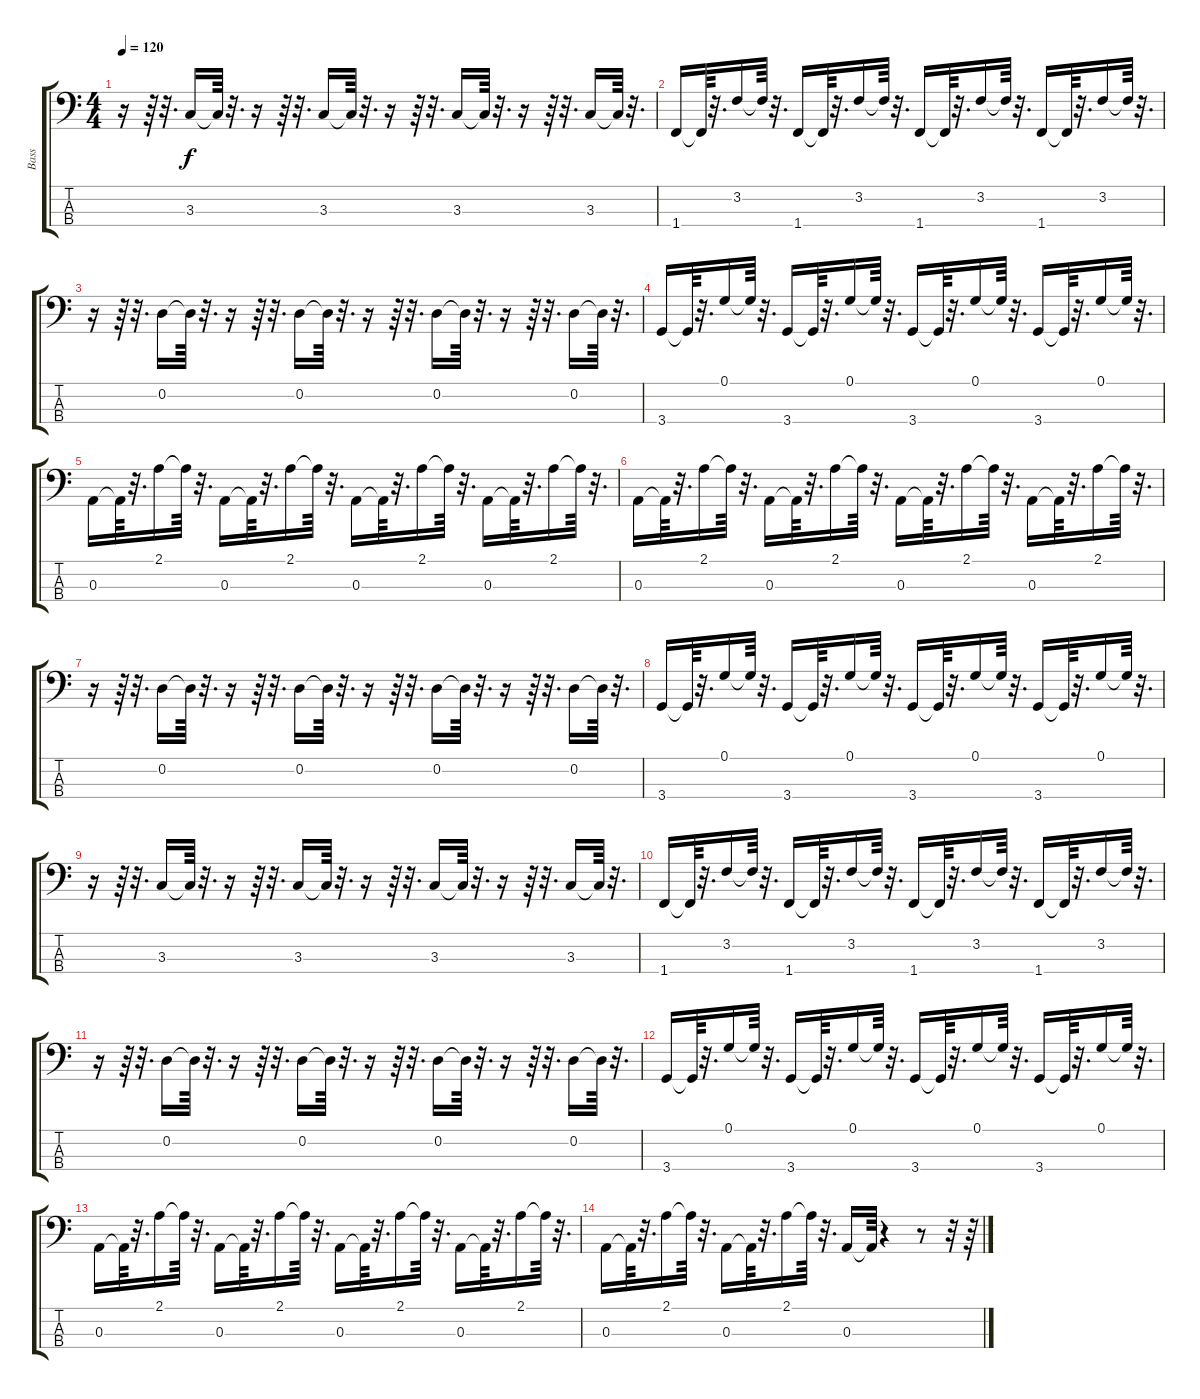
\track ("Bass" "Bass") {instrument electricbassfinger}
\staff {score tabs}
\tuning (G2 D2 A1 E1) {hide}
\ts (4 4)
\tempo 120
\clef f4
\ks c
r.16{dy f} r.64 r.32{d} 3.3.16 3.3{t}.64 r.32{d} r.16 r.64 r.32{d} 3.3.16 3.3{t}.64 r.32{d} r.16 r.64 r.32{d} 3.3.16 3.3{t}.64 r.32{d} r.16 r.64 r.32{d} 3.3.16 3.3{t}.64 r.32{d} |
1.4.16 1.4{t}.64 r.32{d} 3.2.16 3.2{t}.64 r.32{d} 1.4.16 1.4{t}.64 r.32{d} 3.2.16 3.2{t}.64 r.32{d} 1.4.16 1.4{t}.64 r.32{d} 3.2.16 3.2{t}.64 r.32{d} 1.4.16 1.4{t}.64 r.32{d} 3.2.16 3.2{t}.64 r.32{d} |
r.16 r.64 r.32{d} 0.2.16 0.2{t}.64 r.32{d} r.16 r.64 r.32{d} 0.2.16 0.2{t}.64 r.32{d} r.16 r.64 r.32{d} 0.2.16 0.2{t}.64 r.32{d} r.16 r.64 r.32{d} 0.2.16 0.2{t}.64 r.32{d} |
3.4.16 3.4{t}.64 r.32{d} 0.1.16 0.1{t}.64 r.32{d} 3.4.16 3.4{t}.64 r.32{d} 0.1.16 0.1{t}.64 r.32{d} 3.4.16 3.4{t}.64 r.32{d} 0.1.16 0.1{t}.64 r.32{d} 3.4.16 3.4{t}.64 r.32{d} 0.1.16 0.1{t}.64 r.32{d} |
0.3.16 0.3{t}.64 r.32{d} 2.1.16 2.1{t}.64 r.32{d} 0.3.16 0.3{t}.64 r.32{d} 2.1.16 2.1{t}.64 r.32{d} 0.3.16 0.3{t}.64 r.32{d} 2.1.16 2.1{t}.64 r.32{d} 0.3.16 0.3{t}.64 r.32{d} 2.1.16 2.1{t}.64 r.32{d} |
0.3.16 0.3{t}.64 r.32{d} 2.1.16 2.1{t}.64 r.32{d} 0.3.16 0.3{t}.64 r.32{d} 2.1.16 2.1{t}.64 r.32{d} 0.3.16 0.3{t}.64 r.32{d} 2.1.16 2.1{t}.64 r.32{d} 0.3.16 0.3{t}.64 r.32{d} 2.1.16 2.1{t}.64 r.32{d} |
r.16 r.64 r.32{d} 0.2.16 0.2{t}.64 r.32{d} r.16 r.64 r.32{d} 0.2.16 0.2{t}.64 r.32{d} r.16 r.64 r.32{d} 0.2.16 0.2{t}.64 r.32{d} r.16 r.64 r.32{d} 0.2.16 0.2{t}.64 r.32{d} |
3.4.16 3.4{t}.64 r.32{d} 0.1.16{volume 12} 0.1{t}.64 r.32{d} 3.4.16{volume 12} 3.4{t}.64 r.32{d} 0.1.16{volume 12} 0.1{t}.64 r.32{d} 3.4.16 3.4{t}.64 r.32{d} 0.1.16{volume 12} 0.1{t}.64 r.32{d} 3.4.16{volume 11} 3.4{t}.64 r.32{d} 0.1.16{volume 11} 0.1{t}.64 r.32{d} |
r.16{volume 10} r.64 r.32{d} 3.3.16{volume 10} 3.3{t}.64 r.32{d} r.16{volume 10} r.64 r.32{d} 3.3.16{volume 10} 3.3{t}.64 r.32{d} r.16{volume 9} r.64 r.32{d} 3.3.16{volume 9} 3.3{t}.64 r.32{d} r.16{volume 9} r.64 r.32{d} 3.3.16{volume 8} 3.3{t}.64 r.32{d} |
1.4.16{volume 8} 1.4{t}.64 r.32{d} 3.2.16{volume 8} 3.2{t}.64 r.32{d} 1.4.16{volume 7} 1.4{t}.64 r.32{d} 3.2.16{volume 7} 3.2{t}.64 r.32{d} 1.4.16{volume 6} 1.4{t}.64 r.32{d} 3.2.16{volume 6} 3.2{t}.64 r.32{d} 1.4.16{volume 6} 1.4{t}.64 r.32{d} 3.2.16{volume 6} 3.2{t}.64 r.32{d} |
r.16{volume 5} r.64 r.32{d} 0.2.16{volume 5} 0.2{t}.64 r.32{d} r.16{volume 4} r.64 r.32{d} 0.2.16{volume 4} 0.2{t}.64 r.32{d} r.16{volume 4} r.64 r.32{d} 0.2.16{volume 4} 0.2{t}.64 r.32{d} r.16{volume 3} r.64 r.32{d} 0.2.16{volume 3} 0.2{t}.64 r.32{d} |
3.4.16{volume 2} 3.4{t}.64 r.32{d} 0.1.16{volume 2} 0.1{t}.64 r.32{d} 3.4.16{volume 2} 3.4{t}.64 r.32{d} 0.1.16{volume 2} 0.1{t}.64 r.32{d} 3.4.16{volume 2} 3.4{t}.64 r.32{d} 0.1.16{volume 1} 0.1{t}.64 r.32{d} 3.4.16 3.4{t}.64 r.32{d} 0.1.16{volume 1} 0.1{t}.64 r.32{d} |
0.3.16{volume 1} 0.3{t}.64 r.32{d} 2.1.16{volume 1} 2.1{t}.64 r.32{d} 0.3.16{volume 0} 0.3{t}.64 r.32{d} 2.1.16 2.1{t}.64 r.32{d} 0.3.16{volume 0} 0.3{t}.64 r.32{d} 2.1.16{volume 0} 2.1{t}.64 r.32{d} 0.3.16 0.3{t}.64 r.32{d} 2.1.16 2.1{t}.64 r.32{d} |
0.3.16 0.3{t}.64 r.32{d} 2.1.16 2.1{t}.64 r.32{d} 0.3.16 0.3{t}.64 r.32{d} 2.1.16 2.1{t}.64 r.32{d} 0.3.16 0.3{t}.64 r.4 r.8 r.32 r.64
